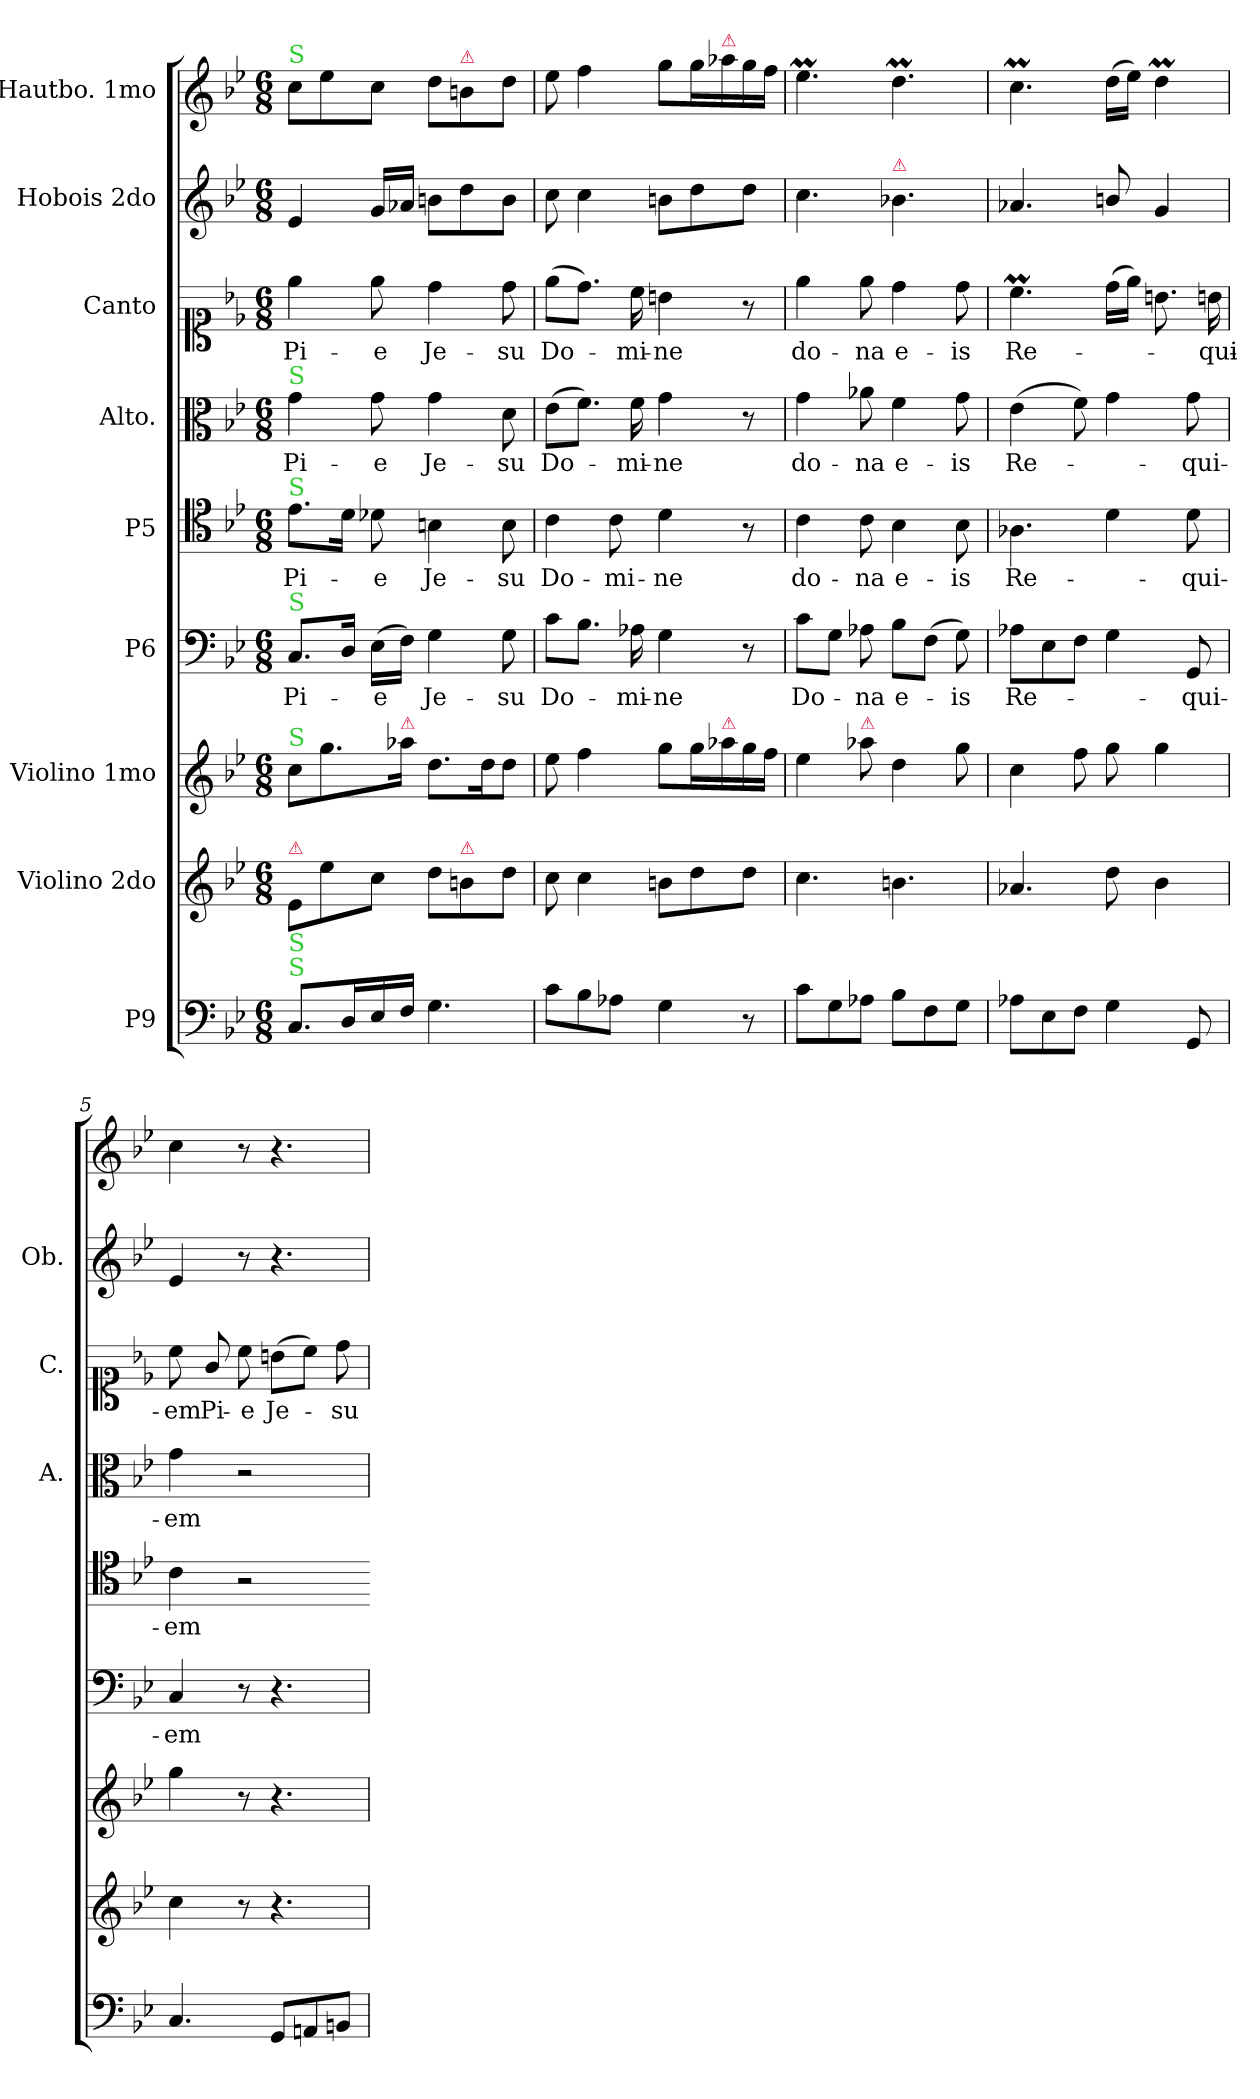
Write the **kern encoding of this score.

**kern	**kern	**kern	**kern	**text	**kern	**text	**kern	**text	**kern	**text	**kern	**kern
*part9	*part8	*part7	*part6	*part6	*part5	*part5	*part4	*part4	*part3	*part3	*part2	*part1
*staff9	*staff8	*staff7	*staff6	*staff6	*staff5	*staff5	*staff4	*staff4	*staff3	*staff3	*staff2	*staff1
*I"P9	*I"Violino 2do	*I"Violino 1mo	*I"P6	*	*I"P5	*	*I"Alto.	*	*I"Canto	*	*I"Hobois 2do	*I"Hautbo. 1mo
*	*	*	*	*	*	*	*I'A.	*	*I'C.	*	*I'Ob.	*
*clefF4	*clefG2	*clefG2	*clefF4	*	*clefC4	*	*clefC3	*	*clefC1	*	*clefG2	*clefG2
*k[b-e-]	*k[b-e-]	*k[b-e-]	*k[b-e-]	*	*k[b-e-]	*	*k[b-e-]	*	*k[b-e-]	*	*k[b-e-]	*k[b-e-]
*M6/8	*M6/8	*M6/8	*M6/8	*	*M6/8	*	*M6/8	*	*M6/8	*	*M6/8	*M6/8
=1	=1	=1	=1	=1	=1	=1	=1	=1	=1	=1	=1	=1
!	!	!	!	!	!	!	!	!	!	!	!	!LO:TX:a:color=limegreen:t=S
!	!	!	!	!	!	!	!LO:TX:a:color=limegreen:t=S	!	!	!	!	!
!	!	!	!	!	!LO:TX:a:color=limegreen:t=S	!	!	!	!	!	!	!
!	!	!	!LO:TX:a:color=limegreen:t=S	!	!	!	!	!	!	!	!	!
!	!	!LO:TX:a:color=limegreen:t=S	!	!	!	!	!	!	!	!	!	!
!	!LO:TX:a:color=crimson:t=⚠	!	!	!	!	!	!	!	!	!	!	!
!LO:TX:a:color=limegreen:t=S	!	!	!	!	!	!	!	!	!	!	!	!
!LO:TX:a:color=limegreen:t=S	!	!	!	!	!	!	!	!	!	!	!	!
8.C/L	8e-/L	8cc\L	8.C/L	Pi-	8.e-\L	Pi-	4g\	Pi-	4ee-\	Pi-	4e-/	8cc\L
.	8ee-\	8.gg\	.	.	.	.	.	.	.	.	.	8ee-\
16D/L	.	.	16D/Jk	.	16d\Jk	.	.	.	.	.	.	.
16E-/	8cc\J	.	(16E-\LL	-e	8d-X\	-e	8g\	-e	8ee-\	-e	16g/LL	8cc\J
!	!	!LO:TX:a:color=crimson:t=⚠	!	!	!	!	!	!	!	!	!	!
16F/JJ	.	16aa-X\Jk	16F\JJ)	.	.	.	.	.	.	.	16a-X/JJ	.
4.G\	8dd\L	8.dd\L	4G\	Je-	4Bn\	Je-	4g\	Je-	4dd\	Je-	8bn\L	8dd\L
!	!	!	!	!	!	!	!	!	!	!	!	!LO:TX:a:color=crimson:t=⚠
!	!LO:TX:a:color=crimson:t=⚠	!	!	!	!	!	!	!	!	!	!	!
.	8bn\	.	.	.	.	.	.	.	.	.	8dd\	8bn\
.	.	16dd\K	.	.	.	.	.	.	.	.	.	.
.	8dd\J	8dd\J	8G\	-su	8B\	-su	8d\	-su	8dd\	-su	8b\J	8dd\J
=2	=2	=2	=2	=2	=2	=2	=2	=2	=2	=2	=2	=2
8c\L	8cc\	8ee-\	8c\L	Do-	4c\	Do-	(8e-\L	Do-	(8ee-\L	Do-	8cc\	8ee-\
8B-\	4cc\	4ff\	8.B-\J	.	.	.	8.f\J)	.	8.dd\J)	.	4cc\	4ff\
8A-X\J	.	.	.	.	8c\	-mi-	.	.	.	.	.	.
.	.	.	16A-X\	-mi-	.	.	16f\	-mi-	16cc\	-mi-	.	.
4G\	8bn\L	8gg\L	4G\	-ne	4d\	-ne	4g\	-ne	4bn\	-ne	8bn\L	8gg\L
.	8dd\	16gg\L	.	.	.	.	.	.	.	.	8dd\	16gg\L
!	!	!	!	!	!	!	!	!	!	!	!	!LO:TX:a:color=crimson:t=⚠
!	!	!LO:TX:a:color=crimson:t=⚠	!	!	!	!	!	!	!	!	!	!
.	.	16aa-X\	.	.	.	.	.	.	.	.	.	16aa-X\
8r	8dd\J	16gg\	8r	.	8r	.	8r	.	8r	.	8dd\J	16gg\
.	.	16ff\JJ	.	.	.	.	.	.	.	.	.	16ff\JJ
=3	=3	=3	=3	=3	=3	=3	=3	=3	=3	=3	=3	=3
8c\L	4.cc\	4ee-\	8c\L	Do-	4c\	do-	4g\	do-	4ee-\	do-	4.cc\	4.ee-M\
8G\	.	.	8G\J	.	.	.	.	.	.	.	.	.
!	!	!LO:TX:a:color=crimson:t=⚠	!	!	!	!	!	!	!	!	!	!
8A-X\J	.	8aa-X\	8A-X\	-na	8c\	-na	8a-X\	-na	8ee-\	-na	.	.
!	!	!	!	!	!	!	!	!	!	!	!LO:TX:a:color=crimson:t=⚠	!
8B-\L	4.bn\	4dd\	8B-\L	e-	4B-\	e-	4f\	e-	4dd\	e-	4.b-X\	4.ddm\
8F\	.	.	(8F\J	.	.	.	.	.	.	.	.	.
8G\J	.	8gg\	8G\)	-is	8B-\	-is	8g\	-is	8dd\	-is	.	.
=4	=4	=4	=4	=4	=4	=4	=4	=4	=4	=4	=4	=4
8A-X\L	4.a-X/	4cc\	8A-X\L	Re-	4.A-X\	Re-	(4e-\	Re-	4.ccM\	Re-	4.a-X/	4.ccM\
8E-\	.	.	8E-\	.	.	.	.	.	.	.	.	.
8F\J	.	8ff\	8F\J	.	.	.	8f\)	.	.	.	.	.
4G\	8dd\	8gg\	4G\	.	4d\	.	4g\	.	(16dd\LL	.	8bn/	(16dd\LL
.	.	.	.	.	.	.	.	.	16ee-\JJ)	.	.	16ee-\JJ)
.	4b-\	4gg\	.	.	.	.	.	.	8.bn\	.	4g/	4ddm\
8GG/	.	.	8GG/	-qui-	8d\	-qui-	8g\	-qui-	.	.	.	.
.	.	.	.	.	.	.	.	.	16bn\	-qui-	.	.
=5	=5	=5	=5	=5	=5	=5	=5	=5	=5	=5	=5	=5
4.C/	4cc\	4gg\	4C/	-em	4c\	-em	4g\	-em	8cc\	-em	4e-/	4cc\
.	.	.	.	.	.	.	.	.	8g/	Pi-	.	.
.	8r	8r	8r	.	2r	.	2r	.	8cc\	-e	8r	8r
8GG/L	4.r	4.r	4.r	.	.	.	.	.	(8bn\L	Je-	4.r	4.r
8AAn/	.	.	.	.	.	.	.	.	8cc\J)	.	.	.
8BBn/J	.	.	.	.	.	.	.	.	8dd\	-su	.	.
=	=	=	=	=	=-	=	=	=	=	=	=	=
*-	*-	*-	*-	*-	*-	*-	*-	*-	*-	*-	*-	*-
